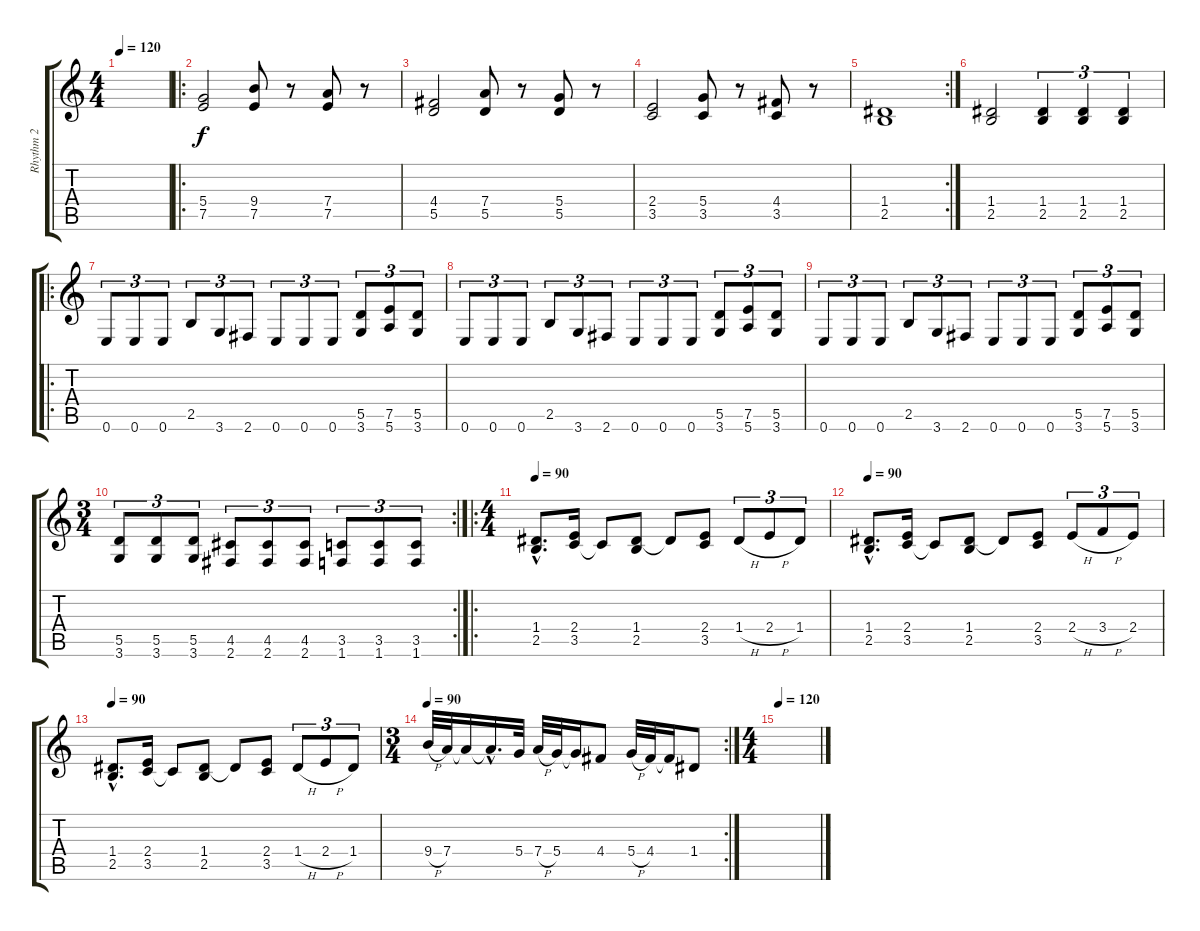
\track ("Rhythm 2" "Rhythm 2") {instrument distortionguitar}
\staff {score tabs}
\tuning (E4 B3 G3 D3 A2 E2) {hide}
\ts (4 4)
\tempo 120
\clef g2
\ks c
|
\ro
(5.4 7.5).2 (9.4 7.5).8 r.8 (7.4 7.5).8 r.8 |
(4.4 5.5).2 (7.4 5.5).8 r.8 (5.4 5.5).8 r.8 |
(2.4 3.5).2 (5.4 3.5).8 r.8 (4.4 3.5).8 r.8 |
\rc 2
(1.4 2.5).1 |
(1.4 2.5).2 (1.4 2.5).4{tu (3 2)} (1.4 2.5).4{tu (3 2)} (1.4 2.5).4{tu (3 2)} |
\ro
0.6.8{tu (3 2)} 0.6.8{tu (3 2)} 0.6.8{tu (3 2)} 2.5.8{tu (3 2)} 3.6.8{tu (3 2)} 2.6.8{tu (3 2)} 0.6.8{tu (3 2)} 0.6.8{tu (3 2)} 0.6.8{tu (3 2)} (5.5 3.6).8{tu (3 2)} (7.5 5.6).8{tu (3 2)} (5.5 3.6).8{tu (3 2)} |
0.6.8{tu (3 2)} 0.6.8{tu (3 2)} 0.6.8{tu (3 2)} 2.5.8{tu (3 2)} 3.6.8{tu (3 2)} 2.6.8{tu (3 2)} 0.6.8{tu (3 2)} 0.6.8{tu (3 2)} 0.6.8{tu (3 2)} (5.5 3.6).8{tu (3 2)} (7.5 5.6).8{tu (3 2)} (5.5 3.6).8{tu (3 2)} |
0.6.8{tu (3 2)} 0.6.8{tu (3 2)} 0.6.8{tu (3 2)} 2.5.8{tu (3 2)} 3.6.8{tu (3 2)} 2.6.8{tu (3 2)} 0.6.8{tu (3 2)} 0.6.8{tu (3 2)} 0.6.8{tu (3 2)} (5.5 3.6).8{tu (3 2)} (7.5 5.6).8{tu (3 2)} (5.5 3.6).8{tu (3 2)} |
\rc 2
\ts (3 4)
(5.5 3.6).8{tu (3 2)} (5.5 3.6).8{tu (3 2)} (5.5 3.6).8{tu (3 2)} (4.5 2.6).8{tu (3 2)} (4.5 2.6).8{tu (3 2)} (4.5 2.6).8{tu (3 2)} (3.5 1.6).8{tu (3 2)} (3.5 1.6).8{tu (3 2)} (3.5 1.6).8{tu (3 2)} |
\ro
\ts (4 4)
\tempo 90
(1.4{hac} 2.5{hac}).8{d} (2.4 3.5).16 3.5{t}.8 (1.4 2.5).8 1.4{t}.8 (2.4 3.5).8 1.4{h}.8{tu (3 2)} 2.4{h}.8{tu (3 2)} 1.4.8{tu (3 2)} |
\tempo 90
(1.4{hac} 2.5{hac}).8{d} (2.4 3.5).16 3.5{t}.8 (1.4 2.5).8 1.4{t}.8 (2.4 3.5).8 2.4{h}.8{tu (3 2)} 3.4{h}.8{tu (3 2)} 2.4.8{tu (3 2)} |
\tempo 90
(1.4{hac} 2.5{hac}).8{d} (2.4 3.5).16 3.5{t}.8 (1.4 2.5).8 1.4{t}.8 (2.4 3.5).8 1.4{h}.8{tu (3 2)} 2.4{h}.8{tu (3 2)} 1.4.8{tu (3 2)} |
\rc 2
\ts (3 4)
\tempo 90
9.4{h}.32 7.4.32 7.4{t}.16 7.4{hac t}.16{d} 5.4.32 7.4{h}.32 5.4.32 5.4{t}.16 4.4.8 5.4{h}.32 4.4.32 4.4{t}.16 1.4.8 |
\ts (4 4)
\tempo 120
